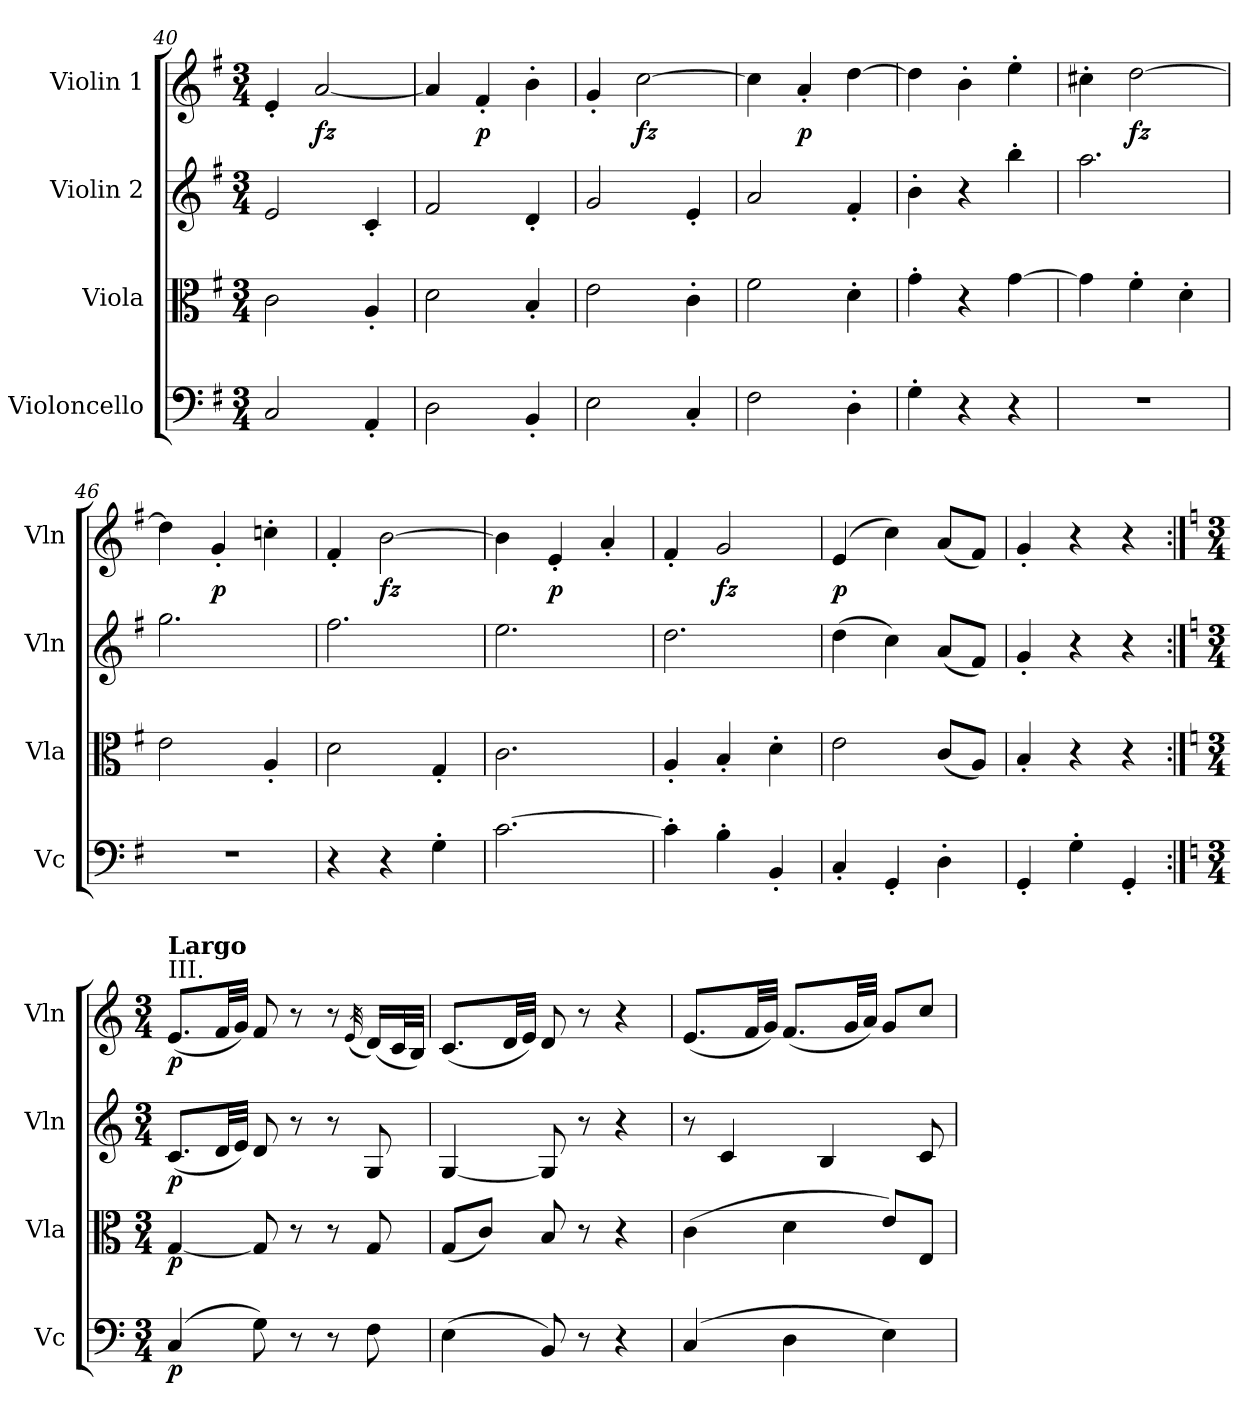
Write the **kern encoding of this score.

**kern	**dynam	**kern	**dynam	**kern	**dynam	**kern	**dynam
*part4	*part4	*part3	*part3	*part2	*part2	*part1	*part1
*staff4	*staff4	*staff3	*staff3	*staff2	*staff2	*staff1	*staff1
*I"Violoncello	*	*I"Viola	*	*I"Violin 2	*	*I"Violin 1	*
*I'Vc	*	*I'Vla	*	*I'Vln	*	*I'Vln	*
*clefF4	*	*clefC3	*	*clefG2	*	*clefG2	*
*k[f#]	*	*k[f#]	*	*k[f#]	*	*k[f#]	*
*M3/4	*	*M3/4	*	*M3/4	*	*M3/4	*
=40	=40	=40	=40	=40	=40	=40	=40
2C/	.	2c\	.	2e/	.	4e'/	.
!	!	!	!	!	!	!	!LO:DY:b
.	.	.	.	.	.	[2a/	fz
4AA'/	.	4A'/	.	4c'/	.	.	.
=41	=41	=41	=41	=41	=41	=41	=41
2D\	.	2d\	.	2f#/	.	4a/]	.
!	!	!	!	!	!	!	!LO:DY:b
.	.	.	.	.	.	4f#'/	p
4BB'/	.	4B'/	.	4d'/	.	4b'\	.
=42	=42	=42	=42	=42	=42	=42	=42
2E\	.	2e\	.	2g/	.	4g'/	.
!	!	!	!	!	!	!	!LO:DY:b
.	.	.	.	.	.	[2cc\	fz
4C'/	.	4c'\	.	4e'/	.	.	.
=43	=43	=43	=43	=43	=43	=43	=43
2F#\	.	2f#\	.	2a/	.	4cc\]	.
!	!	!	!	!	!	!	!LO:DY:b
.	.	.	.	.	.	4a'/	p
4D'\	.	4d'\	.	4f#'/	.	[4dd\	.
=44	=44	=44	=44	=44	=44	=44	=44
4G'\	.	4g'\	.	4b'\	.	4dd\]	.
4r	.	4r	.	4r	.	4b'\	.
4r	.	[4g\	.	4bb'\	.	4ee'\	.
!!LO:LB:g=z
=45	=45	=45	=45	=45	=45	=45	=45
2.r	.	4g\]	.	2.aa\	.	4cc#X'\	.
!	!	!	!	!	!	!	!LO:DY:b
.	.	4f#'\	.	.	.	[2dd\	fz
.	.	4d'\	.	.	.	.	.
=46	=46	=46	=46	=46	=46	=46	=46
2.r	.	2e\	.	2.gg\	.	4dd\]	.
!	!	!	!	!	!	!	!LO:DY:b
.	.	.	.	.	.	4g'/	p
.	.	4A'/	.	.	.	4ccn'\	.
=47	=47	=47	=47	=47	=47	=47	=47
4r	.	2d\	.	2.ff#\	.	4f#'/	.
!	!	!	!	!	!	!	!LO:DY:b
4r	.	.	.	.	.	[2b\	fz
4G'\	.	4G'/	.	.	.	.	.
=48	=48	=48	=48	=48	=48	=48	=48
[2.c\	.	2.c\	.	2.ee\	.	4b\]	.
!	!	!	!	!	!	!	!LO:DY:b
.	.	.	.	.	.	4e'/	p
.	.	.	.	.	.	4a'/	.
=49	=49	=49	=49	=49	=49	=49	=49
4c'\]	.	4A'/	.	2.dd\	.	4f#'/	.
!	!	!	!	!	!	!	!LO:DY:b
4B'\	.	4B'/	.	.	.	2g/	fz
4BB'/	.	4d'\	.	.	.	.	.
=50	=50	=50	=50	=50	=50	=50	=50
!	!	!	!	!	!	!	!LO:DY:b
4C'/	.	2e\	.	(4dd\	.	(4e/	p
4GG'/	.	.	.	4cc\)	.	4cc\)	.
4D'\	.	(8c/L	.	(8a/L	.	(8a/L	.
.	.	8A/J)	.	8f#/J)	.	8f#/J)	.
=51	=51	=51	=51	=51	=51	=51	=51
4GG'/	.	4B'/	.	4g'/	.	4g'/	.
4G'\	.	4r	.	4r	.	4r	.
4GG'/	.	4r	.	4r	.	4r	.
!!LO:PB:g=z
=1:|!	=1:|!	=1:|!	=1:|!	=1:|!	=1:|!	=1:|!	=1:|!
*k[]	*	*k[]	*	*k[]	*	*k[]	*
*M3/4	*	*M3/4	*	*M3/4	*	*M3/4	*
!	!	!	!	!	!	!LO:TX:a:t=III.	!
!	!	!	!	!	!	!LO:TX:a:B:t=Largo	!
!	!LO:DY:b	!	!LO:DY:b	!	!LO:DY:b	!	!LO:DY:b
(4C/	p	[4G/	p	(8.c/L	p	(8.e/L	p
.	.	.	.	32d/LL	.	32f/LL	.
.	.	.	.	32e/JJJ)	.	32g/JJJ)	.
8G\)	.	8G/]	.	8d/	.	8f/	.
8r	.	8r	.	8r	.	8r	.
8r	.	8r	.	8r	.	8r	.
.	.	.	.	.	.	(32qe/	.
8F\	.	8G/	.	8G/	.	(16d/LL)	.
.	.	.	.	.	.	32c/L	.
.	.	.	.	.	.	32B/JJJ)	.
=2	=2	=2	=2	=2	=2	=2	=2
(4E\	.	(8G/L	.	[4G/	.	(8.c/L	.
.	.	8c/J)	.	.	.	.	.
.	.	.	.	.	.	32d/LL	.
.	.	.	.	.	.	32e/JJJ)	.
8BB/)	.	8B/	.	8G/]	.	8d/	.
8r	.	8r	.	8r	.	8r	.
4r	.	4r	.	4r	.	4r	.
=3	=3	=3	=3	=3	=3	=3	=3
(4C/	.	(4c\	.	8r	.	(8.e/L	.
.	.	.	.	4c/	.	.	.
.	.	.	.	.	.	32f/LL	.
.	.	.	.	.	.	32g/JJJ)	.
4D\	.	4d\	.	.	.	(8.f/L	.
.	.	.	.	4B/	.	.	.
.	.	.	.	.	.	32g/LL	.
.	.	.	.	.	.	32a/JJJ)	.
4E\)	.	8e/L)	.	.	.	8g/L	.
.	.	8E/J	.	8c/	.	8cc/J	.
=	=	=	=	=	=	=	=
*-	*-	*-	*-	*-	*-	*-	*-
